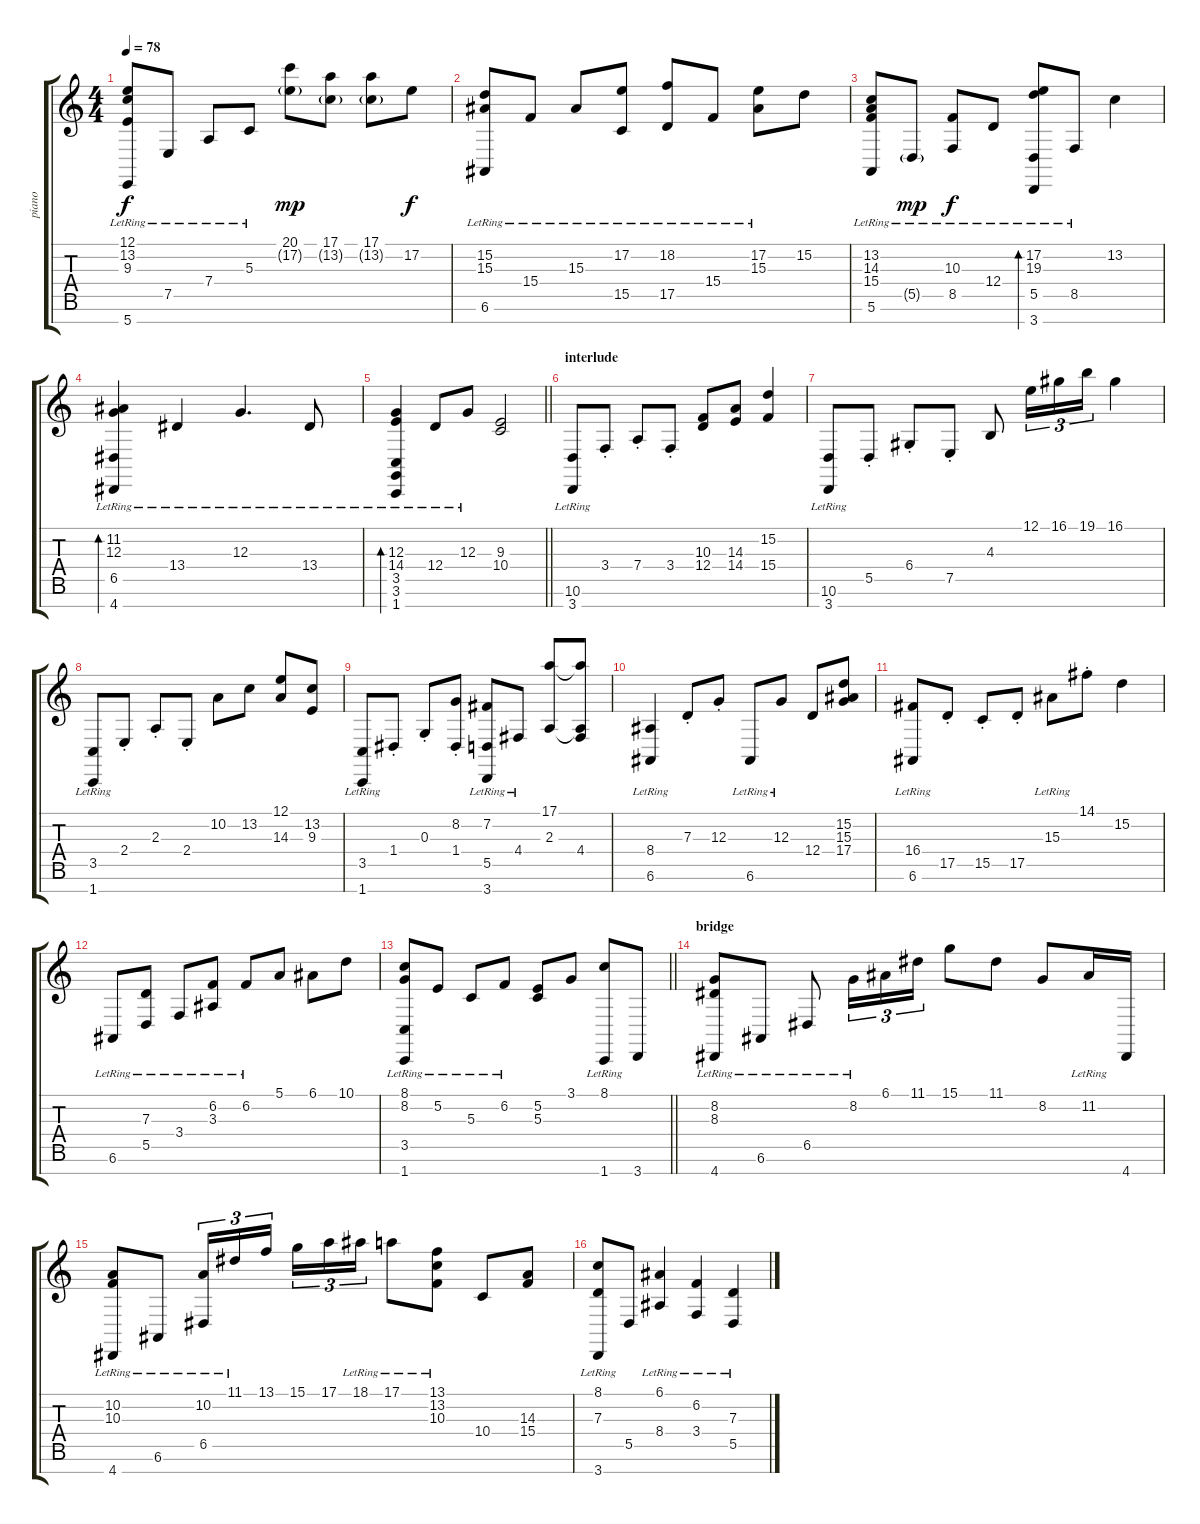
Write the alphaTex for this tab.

\track ("piano" "piano") {instrument acousticgrandpiano}
\staff {score tabs}
\tuning (E4 B3 G3 D3 A2 E2 B1) {hide}
\ts (4 4)
\tempo 78
\clef g2
\ks c
(12.1{lr} 13.2{lr} 9.3{lr} 5.7{lr}).8{dy f} 7.5{lr}.8 7.4{lr}.8 5.3{lr}.8 (20.1 17.2{g}).8{dy mp} (17.1 13.2{g}).8 (17.1 13.2{g}).8 17.2.8{dy f} |
(15.2{lr} 15.3{lr} 6.6{lr}).8 15.4{lr}.8 15.3{lr}.8 (17.2{lr} 15.5{lr}).8 (18.2{lr} 17.5{lr}).8 15.4{lr}.8 (17.2{lr} 15.3{lr}).8 15.2.8 |
(13.2{lr} 14.3{lr} 15.4{lr} 5.6{lr}).8 5.5{g lr}.8{dy mp} (10.3{lr} 8.5{lr}).8{dy f} 12.4{lr}.8 (17.2{lr} 19.3{lr} 5.5{lr} 3.7{lr}).8{bd 240} 8.5{lr}.8 13.2.4 |
(11.2{lr} 12.3{lr} 6.5{lr} 4.7{lr}).4{bd 120} 13.4{lr}.4 12.3{lr}.4{d} 13.4{lr}.8 |
\barLineRight lightlight
(12.3{lr} 14.4{lr} 3.5{lr} 3.6{lr} 1.7{lr}).4{bd 120} 12.4{lr}.8 12.3{lr}.8 (9.3 10.4).2 |
\section ("" "interlude")
(10.6{lr} 3.7{lr}).8 3.4{st}.8 7.4{st}.8 3.4{st}.8 (10.3 12.4).8 (14.3 14.4).8 (15.2 15.4).4 |
(10.6{lr} 3.7{lr}).8 5.5{st}.8 6.4{st}.8 7.5{st}.8 4.3.8 12.1.16{tu (3 2)} 16.1.16{tu (3 2)} 19.1.16{tu (3 2)} 16.1.4 |
(3.5{lr} 1.7{lr}).8 2.4{st}.8 2.3{st}.8 2.4{st}.8 10.2.8 13.2.8 (12.1 14.3).8 (13.2 9.3).8 |
(3.5{lr} 1.7{lr}).8 1.4{st}.8 0.3{st}.8 (8.2 1.4{st}).8 (7.2{lr} 5.5{lr} 3.7{lr}).8 4.4{lr}.8 (17.1 2.3).8 (17.1{t} 2.3{t} 4.4).8 |
(8.4{lr} 6.6{lr}).4 7.3{st}.8 12.3{st}.8 6.6{lr}.8 12.3{lr}.8 12.4.8 (15.2 15.3 17.4).8 |
(16.4{lr} 6.6{lr}).8 17.5{st}.8 15.5{st}.8 17.5{st}.8 15.3{lr}.8 14.1{st}.8 15.2.4 |
6.6{lr}.8 (7.3{lr} 5.5{lr}).8 3.4{lr}.8 (6.2{lr} 3.3{lr}).8 6.2{lr}.8 5.1.8 6.1.8 10.1.8 |
\barLineRight lightlight
(8.1{lr} 8.2{lr} 3.5{lr} 1.7{lr}).8 5.2{lr}.8 5.3{lr}.8 6.2{lr}.8 (5.2 5.3).8 3.1.8 (8.1{lr} 1.7).8 3.7.8 |
\section ("" "bridge")
(8.2{lr} 8.3{lr} 4.7{lr}).8 6.6{lr}.8 6.5{lr}.8 8.2{lr}.16{tu (3 2)} 6.1.16{tu (3 2)} 11.1.16{tu (3 2)} 15.1.8 11.1.8 8.2.8 11.2{lr}.16 4.7.16 |
(10.2{lr} 10.3{lr} 4.7{lr}).8 6.6{lr}.8 (10.2{lr} 6.5{lr}).16{tu (3 2)} 11.1{lr}.16{tu (3 2)} 13.1.16{tu (3 2) beam splitsecondary} 15.1.16{tu (3 2)} 17.1.16{tu (3 2)} 18.1{lr}.16{tu (3 2)} 17.1{lr}.8 (13.1{lr} 13.2{lr} 10.3{lr}).8 10.4.8 (14.3 15.4).8 |
(8.1{lr} 7.3{lr} 3.7{lr}).8 5.5.8 (6.1{lr} 8.4{lr}).4 (6.2{lr} 3.4{lr}).4 (7.3{lr} 5.5{lr}).4
